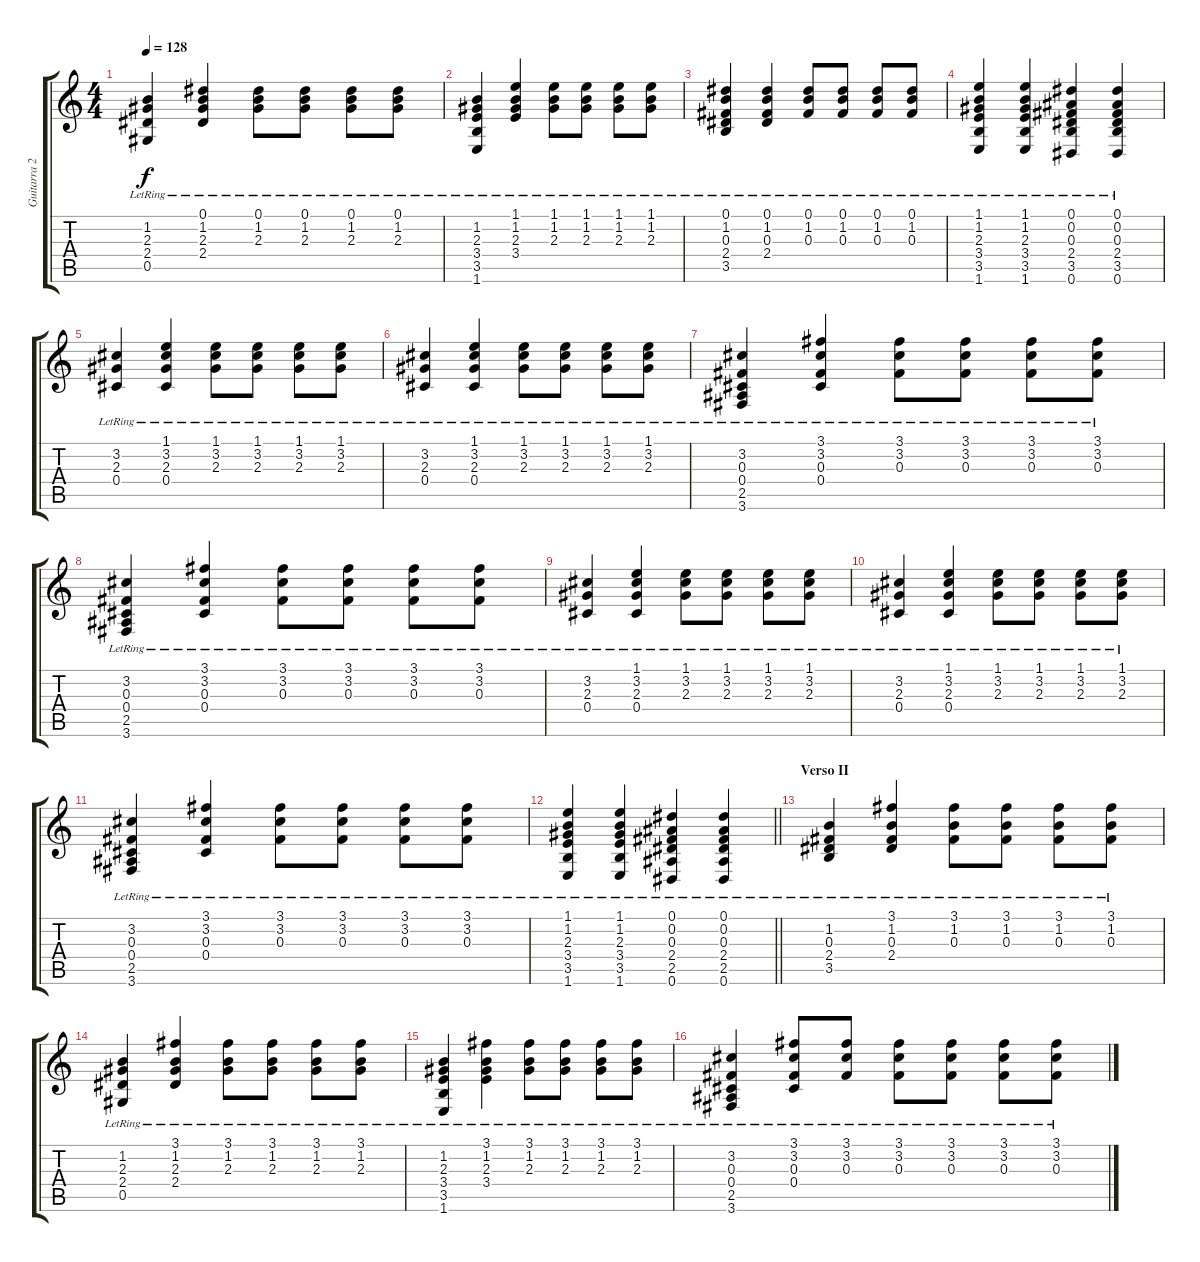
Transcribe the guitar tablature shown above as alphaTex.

\track ("Guitarra 2" "Guitarra 2") {instrument acousticguitarsteel}
\staff {score tabs}
\tuning (Eb4 Bb3 Gb3 Db3 Ab2 Eb2) {hide}
\ts (4 4)
\tempo 128
\clef g2
\ks c
(1.2{lr} 2.3{lr} 2.4{lr} 0.5{lr}).4{dy f} (0.1{lr} 1.2{lr} 2.3{lr} 2.4{lr}).4 (0.1{lr} 1.2{lr} 2.3{lr}).8 (0.1{lr} 1.2{lr} 2.3{lr}).8 (0.1 1.2{lr} 2.3).8 (0.1 1.2{lr} 2.3).8 |
(1.2{lr} 2.3{lr} 3.4{lr} 3.5{lr} 1.6{lr}).4 (1.1{lr} 1.2{lr} 2.3{lr} 3.4{lr}).4 (1.1{lr} 1.2{lr} 2.3{lr}).8 (1.1{lr} 1.2{lr} 2.3{lr}).8 (1.1 1.2{lr} 2.3).8 (1.1 1.2{lr} 2.3).8 |
(0.1 1.2{lr} 0.3{lr} 2.4{lr} 3.5{lr}).4 (0.1{lr} 1.2{lr} 0.3{lr} 2.4{lr}).4 (0.1{lr} 1.2{lr} 0.3{lr}).8 (0.1{lr} 1.2{lr} 0.3{lr}).8 (0.1 1.2{lr} 0.3).8 (0.1 1.2{lr} 0.3).8 |
(1.1 1.2{lr} 2.3{lr} 3.4{lr} 3.5{lr} 1.6{lr}).4 (1.1 1.2{lr} 2.3{lr} 3.4{lr} 3.5 1.6).4 (0.1{lr} 0.2{lr} 0.3{lr} 2.4{lr} 3.5{lr} 0.6{lr}).4 (0.1{lr} 0.2{lr} 0.3{lr} 2.4{lr} 3.5{lr} 0.6{lr}).4 |
(3.2{lr} 2.3{lr} 0.4{lr}).4 (1.1{lr} 3.2{lr} 2.3{lr} 0.4{lr}).4 (1.1{lr} 3.2{lr} 2.3{lr}).8 (1.1{lr} 3.2{lr} 2.3{lr}).8 (1.1 3.2{lr} 2.3).8 (1.1 3.2{lr} 2.3).8 |
(3.2{lr} 2.3{lr} 0.4{lr}).4 (1.1{lr} 3.2{lr} 2.3{lr} 0.4{lr}).4 (1.1{lr} 3.2{lr} 2.3{lr}).8 (1.1{lr} 3.2{lr} 2.3{lr}).8 (1.1 3.2{lr} 2.3).8 (1.1 3.2{lr} 2.3).8 |
(3.2{lr} 0.3{lr} 0.4{lr} 2.5{lr} 3.6{lr}).4 (3.1{lr} 3.2{lr} 0.3{lr} 0.4{lr}).4 (3.1{lr} 3.2{lr} 0.3{lr}).8 (3.1{lr} 3.2{lr} 0.3{lr}).8 (3.1{lr} 3.2{lr} 0.3{lr}).8 (3.1{lr} 3.2{lr} 0.3{lr}).8 |
(3.2{lr} 0.3{lr} 0.4{lr} 2.5{lr} 3.6{lr}).4 (3.1{lr} 3.2{lr} 0.3{lr} 0.4{lr}).4 (3.1{lr} 3.2{lr} 0.3{lr}).8 (3.1{lr} 3.2{lr} 0.3{lr}).8 (3.1{lr} 3.2{lr} 0.3{lr}).8 (3.1{lr} 3.2{lr} 0.3{lr}).8 |
(3.2{lr} 2.3{lr} 0.4{lr}).4 (1.1{lr} 3.2{lr} 2.3{lr} 0.4{lr}).4 (1.1{lr} 3.2{lr} 2.3{lr}).8 (1.1{lr} 3.2{lr} 2.3{lr}).8 (1.1 3.2{lr} 2.3).8 (1.1 3.2{lr} 2.3).8 |
(3.2{lr} 2.3{lr} 0.4{lr}).4 (1.1{lr} 3.2{lr} 2.3{lr} 0.4{lr}).4 (1.1{lr} 3.2{lr} 2.3{lr}).8 (1.1{lr} 3.2{lr} 2.3{lr}).8 (1.1 3.2{lr} 2.3).8 (1.1 3.2{lr} 2.3).8 |
(3.2{lr} 0.3{lr} 0.4{lr} 2.5{lr} 3.6{lr}).4 (3.1{lr} 3.2{lr} 0.3{lr} 0.4{lr}).4 (3.1{lr} 3.2{lr} 0.3{lr}).8 (3.1{lr} 3.2{lr} 0.3{lr}).8 (3.1{lr} 3.2{lr} 0.3{lr}).8 (3.1{lr} 3.2{lr} 0.3{lr}).8 |
\barLineRight lightlight
(1.1 1.2{lr} 2.3{lr} 3.4{lr} 3.5{lr} 1.6{lr}).4 (1.1 1.2{lr} 2.3{lr} 3.4{lr} 3.5 1.6).4 (0.1{lr} 0.2{lr} 0.3{lr} 2.4{lr} 2.5{lr} 0.6{lr}).4 (0.1{lr} 0.2{lr} 0.3{lr} 2.4{lr} 2.5{lr} 0.6{lr}).4 |
\section ("" "Verso II")
(1.2{lr} 0.3{lr} 2.4{lr} 3.5{lr}).4 (3.1{lr} 1.2{lr} 0.3{lr} 2.4{lr}).4 (3.1{lr} 1.2{lr} 0.3{lr}).8 (3.1{lr} 1.2{lr} 0.3{lr}).8 (3.1 1.2{lr} 0.3).8 (3.1 1.2{lr} 0.3).8 |
(1.2{lr} 2.3{lr} 2.4{lr} 0.5{lr}).4 (3.1{lr} 1.2{lr} 2.3{lr} 2.4{lr}).4 (3.1{lr} 1.2{lr} 2.3{lr}).8 (3.1{lr} 1.2{lr} 2.3{lr}).8 (3.1 1.2{lr} 2.3).8 (3.1 1.2{lr} 2.3).8 |
(1.2{lr} 2.3{lr} 3.4{lr} 3.5{lr} 1.6{lr}).4 (3.1{lr} 1.2{lr} 2.3{lr} 3.4{lr}).4 (3.1{lr} 1.2{lr} 2.3{lr}).8 (3.1{lr} 1.2{lr} 2.3{lr}).8 (3.1 1.2{lr} 2.3).8 (3.1 1.2{lr} 2.3).8 |
(3.2{lr} 0.3{lr} 0.4{lr} 2.5{lr} 3.6{lr}).4 (3.1{lr} 3.2{lr} 0.3{lr} 0.4{lr}).8 (3.1{lr} 3.2{lr} 0.3{lr}).8 (3.1{lr} 3.2{lr} 0.3{lr}).8 (3.1{lr} 3.2{lr} 0.3{lr}).8 (3.1{lr} 3.2{lr} 0.3{lr}).8 (3.1{lr} 3.2{lr} 0.3{lr}).8
